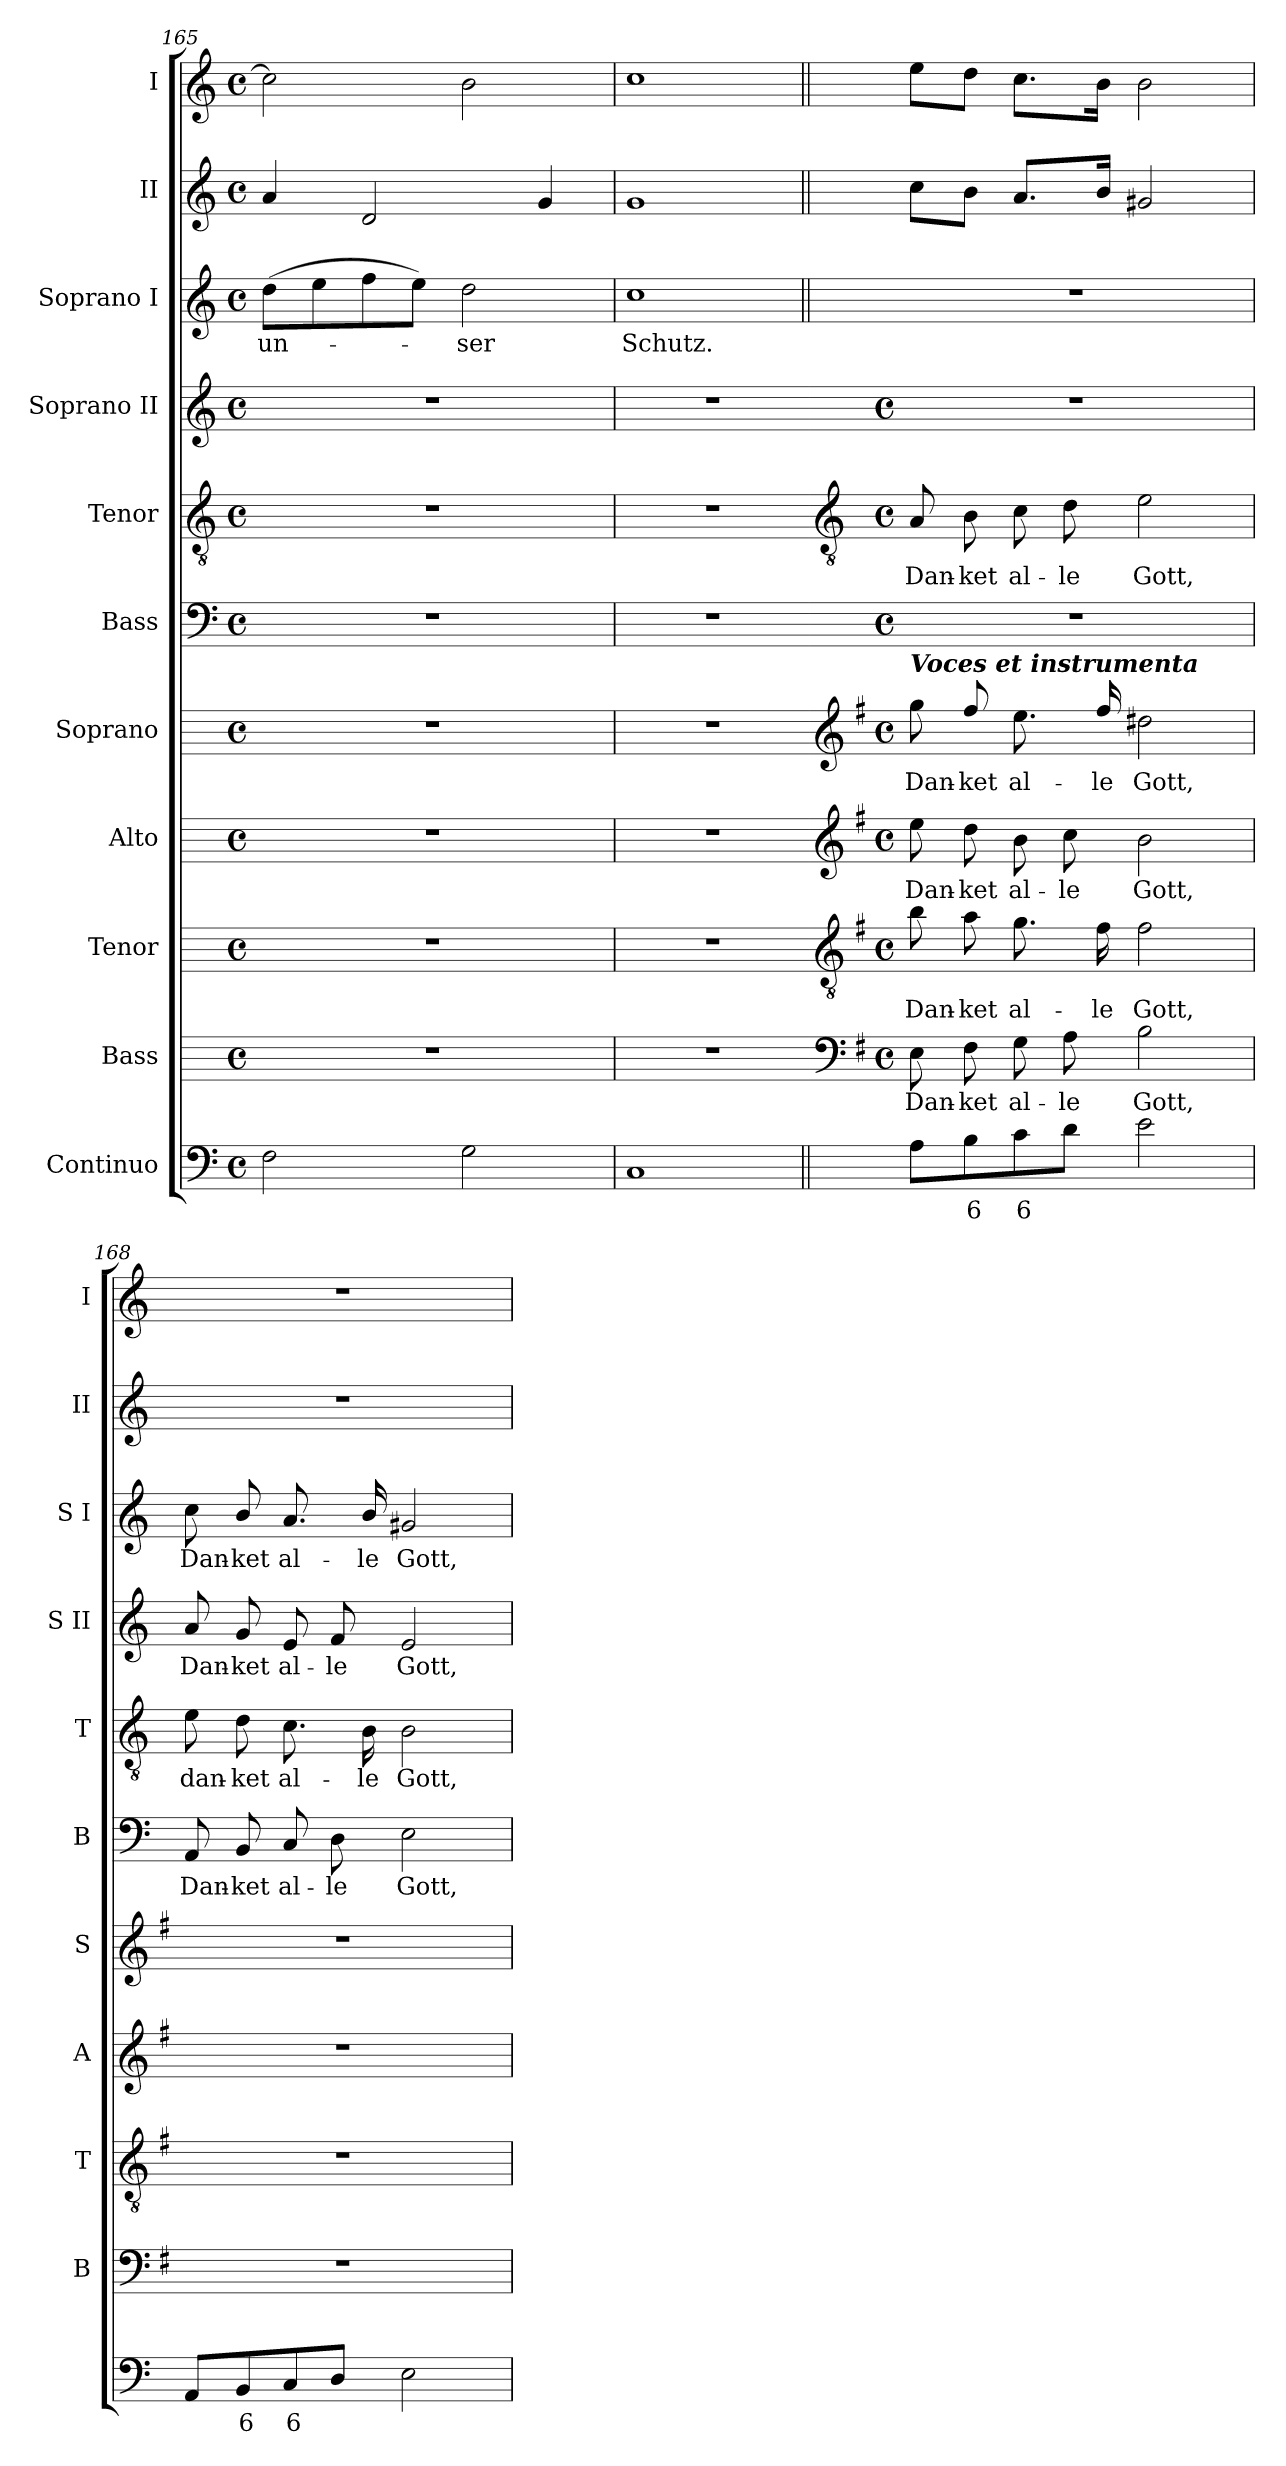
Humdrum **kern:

**kern	**text	**kern	**text	**kern	**text	**kern	**text	**kern	**text	**kern	**text	**kern	**text	**kern	**text	**kern	**text	**kern	**kern
*part11	*part11	*part10	*part10	*part9	*part9	*part8	*part8	*part7	*part7	*part6	*part6	*part5	*part5	*part4	*part4	*part3	*part3	*part2	*part1
*staff11	*staff11	*staff10	*staff10	*staff9	*staff9	*staff8	*staff8	*staff7	*staff7	*staff6	*staff6	*staff5	*staff5	*staff4	*staff4	*staff3	*staff3	*staff2	*staff1
*I"Continuo	*	*I"Bass	*	*I"Tenor	*	*I"Alto	*	*I"Soprano	*	*I"Bass	*	*I"Tenor	*	*I"Soprano II	*	*I"Soprano I	*	*I"II	*I"I
*	*	*I'B	*	*I'T	*	*I'A	*	*I'S	*	*I'B	*	*I'T	*	*I'S II	*	*I'S I	*	*I'II	*I'I
*clefF4	*	*	*	*	*	*	*	*	*	*clefF4	*	*clefGv2	*	*clefG2	*	*clefG2	*	*clefG2	*clefG2
*	*	*ITrd4c7	*	*ITrd4c7	*	*ITrd4c7	*	*ITrd4c7	*	*	*	*	*	*	*	*	*	*	*
*k[]	*	*	*	*	*	*	*	*	*	*k[]	*	*k[]	*	*k[]	*	*k[]	*	*k[]	*k[]
*C:	*	*	*	*	*	*	*	*	*	*C:	*	*C:	*	*C:	*	*C:	*	*C:	*C:
*M4/4	*	*M4/4	*	*M4/4	*	*M4/4	*	*M4/4	*	*M4/4	*	*M4/4	*	*M4/4	*	*M4/4	*	*M4/4	*M4/4
*met(c)	*	*met(c)	*	*met(c)	*	*met(c)	*	*met(c)	*	*met(c)	*	*met(c)	*	*met(c)	*	*met(c)	*	*met(c)	*met(c)
=165	=165	=165	=165	=165	=165	=165	=165	=165	=165	=165	=165	=165	=165	=165	=165	=165	=165	=165	=165
!	!	!	!	!	!	!	!	!	!	!	!	!	!	!	!	!	!LO:LY:b	!	!
2F	.	1r	.	1r	.	1r	.	1r	.	1r	.	1r	.	1r	.	(>8ddL	un-	4a	2cc]
.	.	.	.	.	.	.	.	.	.	.	.	.	.	.	.	8ee	.	.	.
.	.	.	.	.	.	.	.	.	.	.	.	.	.	.	.	8ff	.	2d	.
.	.	.	.	.	.	.	.	.	.	.	.	.	.	.	.	8eeJ)	.	.	.
!	!	!	!	!	!	!	!	!	!	!	!	!	!	!	!	!	!LO:LY:b	!	!
2G	.	.	.	.	.	.	.	.	.	.	.	.	.	.	.	2dd	ser	.	2b
.	.	.	.	.	.	.	.	.	.	.	.	.	.	.	.	.	.	4g	.
=166	=166	=166	=166	=166	=166	=166	=166	=166	=166	=166	=166	=166	=166	=166	=166	=166	=166	=166	=166
!	!	!	!	!	!	!	!	!	!	!	!	!	!	!	!	!	!LO:LY:b	!	!
1C	.	1r	.	1r	.	1r	.	1r	.	1r	.	1r	.	1r	.	1cc	Schutz.	1g	1cc
!!LO:LB:g=z
=167||	=167||	=167	=167||	=167	=167||	=167	=167||	=167	=167||	=167	=167||	=167	=167||	=167	=167||	=167||	=167||	=167||	=167||
*	*	*clefF4	*	*clefGv2	*	*clefG2	*	*clefG2	*	*	*	*clefGv2	*	*	*	*	*	*	*
*	*	*k[]	*	*k[]	*	*k[]	*	*k[]	*	*k[]	*	*k[]	*	*k[]	*	*	*	*	*
*	*	*C:	*	*C:	*	*C:	*	*C:	*	*C:	*	*C:	*	*C:	*	*	*	*	*
*	*	*M4/4	*	*M4/4	*	*M4/4	*	*M4/4	*	*M4/4	*	*M4/4	*	*M4/4	*	*	*	*	*
*	*	*met(c)	*	*met(c)	*	*met(c)	*	*met(c)	*	*met(c)	*	*met(c)	*	*met(c)	*	*	*	*	*
!	!	!	!	!	!	!	!	!LO:TX:a:Bi:t=Voces et instrumenta	!	!	!	!	!	!	!	!	!	!	!
!	!	!	!LO:LY:b	!	!LO:LY:b	!	!LO:LY:b	!	!LO:LY:b	!	!	!	!LO:LY:b	!	!	!	!	!	!
8AL	.	8AA	Dan-	8e	Dan-	8a	Dan-	8cc	Dan-	1r	.	8A	Dan-	1r	.	1r	.	8ccL	8eeL
!	!LO:LY:b	!	!LO:LY:b	!	!LO:LY:b	!	!LO:LY:b	!	!LO:LY:b	!	!	!	!LO:LY:b	!	!	!	!	!	!
8B	6	8BB	-ket	8d	-ket	8g	-ket	8b/	-ket	.	.	8B	-ket	.	.	.	.	8bJ	8ddJ
!	!LO:LY:b	!	!LO:LY:b	!	!LO:LY:b	!	!LO:LY:b	!	!LO:LY:b	!	!	!	!LO:LY:b	!	!	!	!	!	!
8c	6	8C	al-	8.c	al-	8e	al-	8.a	al-	.	.	8c	al-	.	.	.	.	8.aL	8.ccL
!	!	!	!LO:LY:b	!	!	!	!LO:LY:b	!	!	!	!	!	!LO:LY:b	!	!	!	!	!	!
8dJ	.	8D	-le	.	.	8f	-le	.	.	.	.	8d	-le	.	.	.	.	.	.
!	!	!	!	!	!LO:LY:b	!	!	!	!LO:LY:b	!	!	!	!	!	!	!	!	!	!
.	.	.	.	16B	-le	.	.	16b/	-le	.	.	.	.	.	.	.	.	16bJ	16bJ
!	!	!	!LO:LY:b	!	!LO:LY:b	!	!LO:LY:b	!	!LO:LY:b	!	!	!	!LO:LY:b	!	!	!	!	!	!
2e	.	2E	Gott,	2B	Gott,	2e	Gott,	2g#X	Gott,	.	.	2e	Gott,	.	.	.	.	2g#X	2b
=168	=168	=168	=168	=168	=168	=168	=168	=168	=168	=168	=168	=168	=168	=168	=168	=168	=168	=168	=168
!	!	!	!	!	!	!	!	!	!	!	!LO:LY:b	!	!LO:LY:b	!	!LO:LY:b	!	!LO:LY:b	!	!
8AAL	.	1r	.	1r	.	1r	.	1r	.	8AA	Dan-	8e	dan-	8a	Dan-	8cc	Dan-	1r	1r
!	!LO:LY:b	!	!	!	!	!	!	!	!	!	!LO:LY:b	!	!LO:LY:b	!	!LO:LY:b	!	!LO:LY:b	!	!
8BB	6	.	.	.	.	.	.	.	.	8BB	-ket	8d	-ket	8g	-ket	8b/	-ket	.	.
!	!LO:LY:b	!	!	!	!	!	!	!	!	!	!LO:LY:b	!	!LO:LY:b	!	!LO:LY:b	!	!LO:LY:b	!	!
8C	6	.	.	.	.	.	.	.	.	8C	al-	8.c	al-	8e	al-	8.a	al-	.	.
!	!	!	!	!	!	!	!	!	!	!	!LO:LY:b	!	!	!	!LO:LY:b	!	!	!	!
8DJ	.	.	.	.	.	.	.	.	.	8D	-le	.	.	8f	-le	.	.	.	.
!	!	!	!	!	!	!	!	!	!	!	!	!	!LO:LY:b	!	!	!	!LO:LY:b	!	!
.	.	.	.	.	.	.	.	.	.	.	.	16B	-le	.	.	16b/	-le	.	.
!	!	!	!	!	!	!	!	!	!	!	!LO:LY:b	!	!LO:LY:b	!	!LO:LY:b	!	!LO:LY:b	!	!
2E	.	.	.	.	.	.	.	.	.	2E	Gott,	2B	Gott,	2e	Gott,	2g#X	Gott,	.	.
=	=	=	=	=	=	=	=	=	=	=	=	=	=	=	=	=	=	=	=
*-	*-	*-	*-	*-	*-	*-	*-	*-	*-	*-	*-	*-	*-	*-	*-	*-	*-	*-	*-
